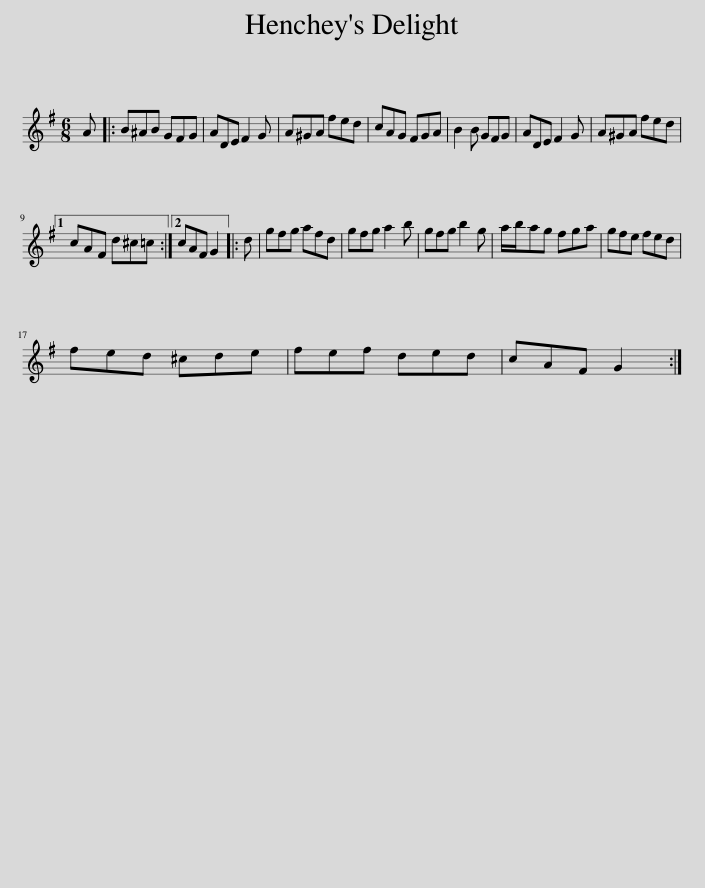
X:1
L:1/8
M:6/8
I:linebreak $
K:G
V:1 treble
V:1
 A |: B^AB GFG | ADE F2 G | A^GA fed | cAG FGA | %5
 B2 B GFG | ADE F2 G | A^GA fed |1$ cAF d^c=c :|2 cAF G2 |: %10
 d | gfg afd | gfg a2 b | gfg b2 g | a/b/ag fga | %15
 gfe fed |$ fed ^cde | fef ded | cAF G2 :| %19
